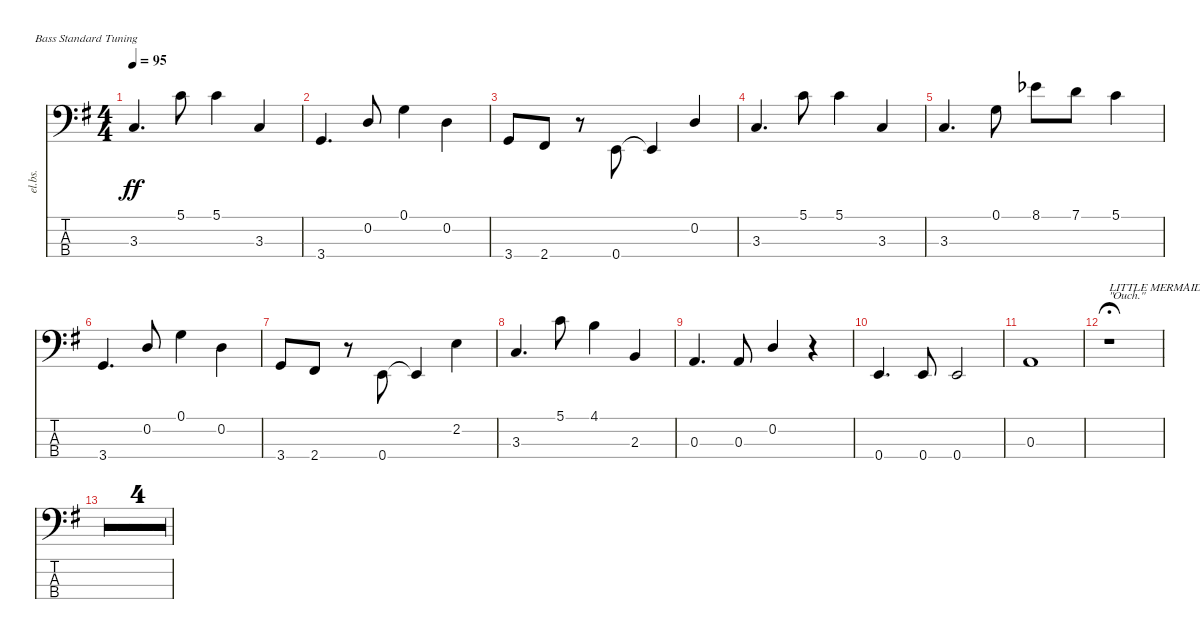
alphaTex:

\defaultSystemsLayout 4
\bracketExtendMode nobrackets
\track ("Electric Bass" "el.bs.") {defaultSystemsLayout 6 multiBarRest instrument electricbassfinger}
\staff {score tabs}
\tuning (G2 D2 A1 E1)
\ts (4 4)
\tempo 95
\clef f4
\ks g
3.3{acc forcenatural}.4{d dy ff beam Up} 5.1{acc forcenatural}.8{beam Down} 5.1{acc forcenatural}.4{beam Down} 3.3{acc forcenatural}.4{beam Up} |
3.4{acc forcenatural}.4{d beam Up} 0.2{acc forcenatural}.8{beam Up} 0.1{acc forcenatural}.4{beam Down} 0.2{acc forcenatural}.4{beam Down} |
3.4{acc forcenatural}.8{beam Up} 2.4{acc #}.8{beam Up} r.8{beam Down} 0.4{acc forcenatural}.8{beam Up} 0.4{t acc forcenatural}.4{beam Up} 0.2{acc forcenatural}.4{beam Up} |
3.3{acc forcenatural}.4{d beam Up} 5.1{acc forcenatural}.8{beam Down} 5.1{acc forcenatural}.4{beam Down} 3.3{acc forcenatural}.4{beam Up} |
3.3{acc forcenatural}.4{d beam Up} 0.1{acc forcenatural}.8{beam Down} 8.1{acc b}.8{beam Down} 7.1{acc forcenatural}.8{beam Down} 5.1{acc forcenatural}.4{beam Down} |
3.4{acc forcenatural}.4{d beam Up} 0.2{acc forcenatural}.8{beam Up} 0.1{acc forcenatural}.4{beam Down} 0.2{acc forcenatural}.4{beam Down} |
3.4{acc forcenatural}.8{beam Up} 2.4{acc #}.8{beam Up} r.8{beam Down} 0.4{acc forcenatural}.8{beam Up} 0.4{t acc forcenatural}.4{beam Up} 2.2{acc forcenatural}.4{beam Down} |
3.3{acc forcenatural}.4{d beam Up} 5.1{acc forcenatural}.8{beam Down} 4.1{acc forcenatural}.4{beam Down} 2.3{acc forcenatural}.4{beam Up} |
0.3{acc forcenatural}.4{d beam Up} 0.3{acc forcenatural}.8{beam Up} 0.2{acc forcenatural}.4{beam Up} r.4{beam Down} |
0.4{acc forcenatural}.4{d beam Up} 0.4{acc forcenatural}.8{beam Up} 0.4{acc forcenatural}.2{beam Up} |
0.3{acc forcenatural}.1{beam Up} |
r.1{txt "LITTLE MERMAID:\n\"Ouch.\"" fermata (medium 0.5) beam Down} |
r.1{beam Down} |
r.1{beam Down} |
r.1{beam Down} |
r.1{beam Down}
